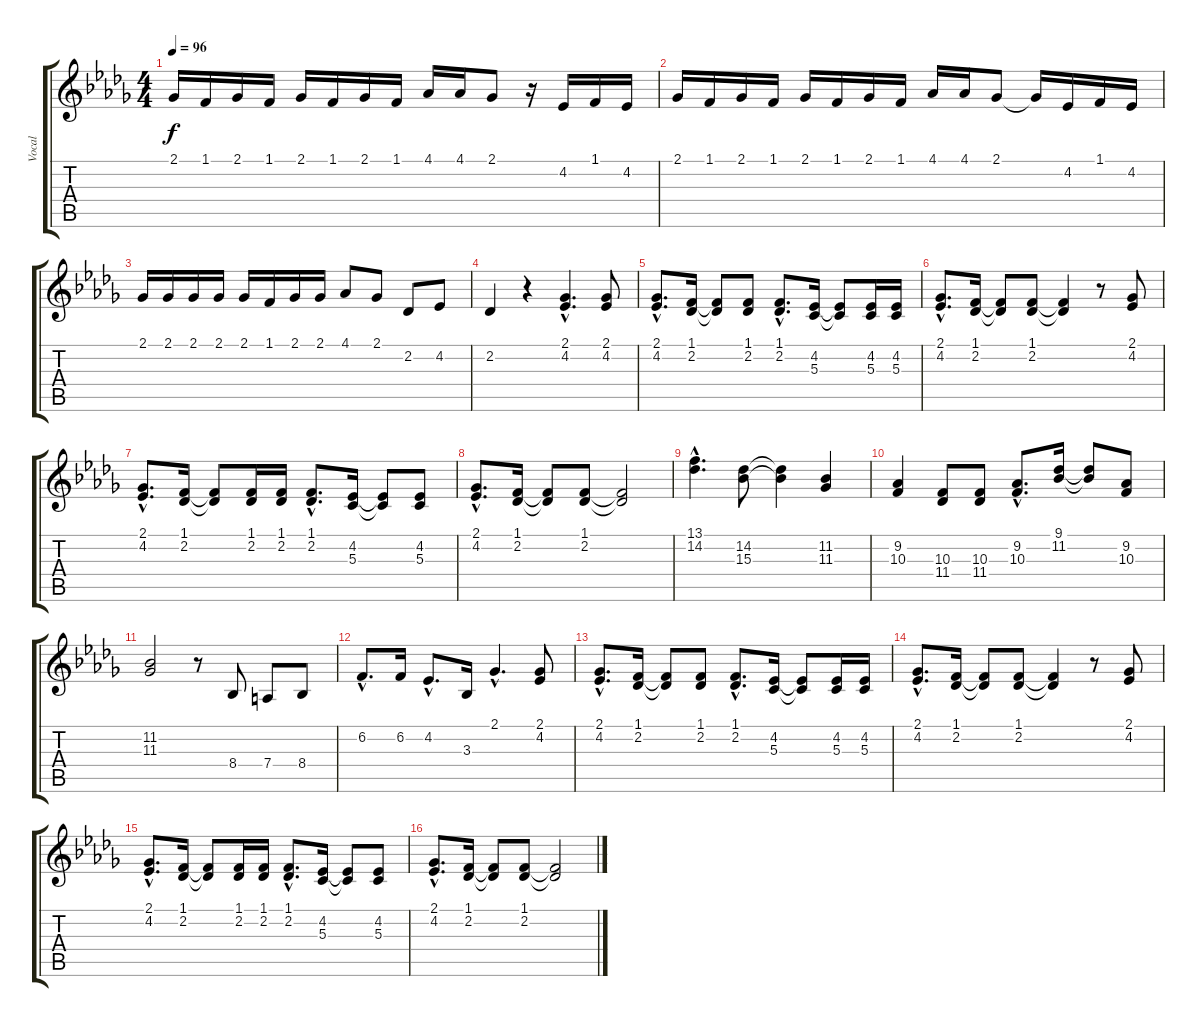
\track ("Vocal" "Vocal") {instrument lead6voice}
\staff {score tabs}
\tuning (E4 B3 G3 D3 A2 E2) {hide}
\ts (4 4)
\tempo 96
\clef g2
\ks db
2.1.16{dy f} 1.1.16 2.1.16 1.1.16 2.1.16 1.1.16 2.1.16 1.1.16 4.1.16 4.1.16 2.1.8 r.16 4.2.16 1.1.16 4.2.16 |
2.1.16 1.1.16 2.1.16 1.1.16 2.1.16 1.1.16 2.1.16 1.1.16 4.1.16 4.1.16 2.1.8 2.1{t}.16 4.2.16 1.1.16 4.2.16 |
2.1.16 2.1.16 2.1.16 2.1.16 2.1.16 1.1.16 2.1.16 2.1.16 4.1.8 2.1.8 2.2.8 4.2.8 |
2.2.4 r.4 (2.1{hac} 4.2{hac}).4{d} (2.1 4.2).8 |
(2.1{hac} 4.2{hac}).8{d} (1.1 2.2).16 (1.1{t} 2.2{t}).8 (1.1 2.2).8 (1.1{hac} 2.2{hac}).8{d} (4.2 5.3).16 (4.2{t} 5.3{t}).8 (4.2 5.3).16 (4.2 5.3).16 |
(2.1{hac} 4.2{hac}).8{d} (1.1 2.2).16 (1.1{t} 2.2{t}).8 (1.1 2.2).8 (1.1{t} 2.2{t}).4 r.8 (2.1 4.2).8 |
(2.1{hac} 4.2{hac}).8{d} (1.1 2.2).16 (1.1{t} 2.2{t}).8 (1.1 2.2).16 (1.1 2.2).16 (1.1{hac} 2.2{hac}).8{d} (4.2 5.3).16 (4.2{t} 5.3{t}).8 (4.2 5.3).8 |
(2.1{hac} 4.2{hac}).8{d} (1.1 2.2).16 (1.1{t} 2.2{t}).8 (1.1 2.2).8 (1.1{t} 2.2{t}).2 |
(13.1{hac} 14.2{hac}).4{d} (14.2 15.3).8 (14.2{t} 15.3{t}).4 (11.2 11.3).4 |
(9.2 10.3).4 (10.3 11.4).8 (10.3 11.4).8 (9.2{hac} 10.3{hac}).8{d} (9.1 11.2).16 (9.1{t} 11.2{t}).8 (9.2 10.3).8 |
(11.2 11.3).2 r.8 8.4.8 7.4.8 8.4.8 |
6.2{hac}.8{d} 6.2.16 4.2{hac}.8{d} 3.3.16 2.1{hac}.4{d} (2.1 4.2).8 |
(2.1{hac} 4.2{hac}).8{d} (1.1 2.2).16 (1.1{t} 2.2{t}).8 (1.1 2.2).8 (1.1{hac} 2.2{hac}).8{d} (4.2 5.3).16 (4.2{t} 5.3{t}).8 (4.2 5.3).16 (4.2 5.3).16 |
(2.1{hac} 4.2{hac}).8{d} (1.1 2.2).16 (1.1{t} 2.2{t}).8 (1.1 2.2).8 (1.1{t} 2.2{t}).4 r.8 (2.1 4.2).8 |
(2.1{hac} 4.2{hac}).8{d} (1.1 2.2).16 (1.1{t} 2.2{t}).8 (1.1 2.2).16 (1.1 2.2).16 (1.1{hac} 2.2{hac}).8{d} (4.2 5.3).16 (4.2{t} 5.3{t}).8 (4.2 5.3).8 |
(2.1{hac} 4.2{hac}).8{d} (1.1 2.2).16 (1.1{t} 2.2{t}).8 (1.1 2.2).8 (1.1{t} 2.2{t}).2
